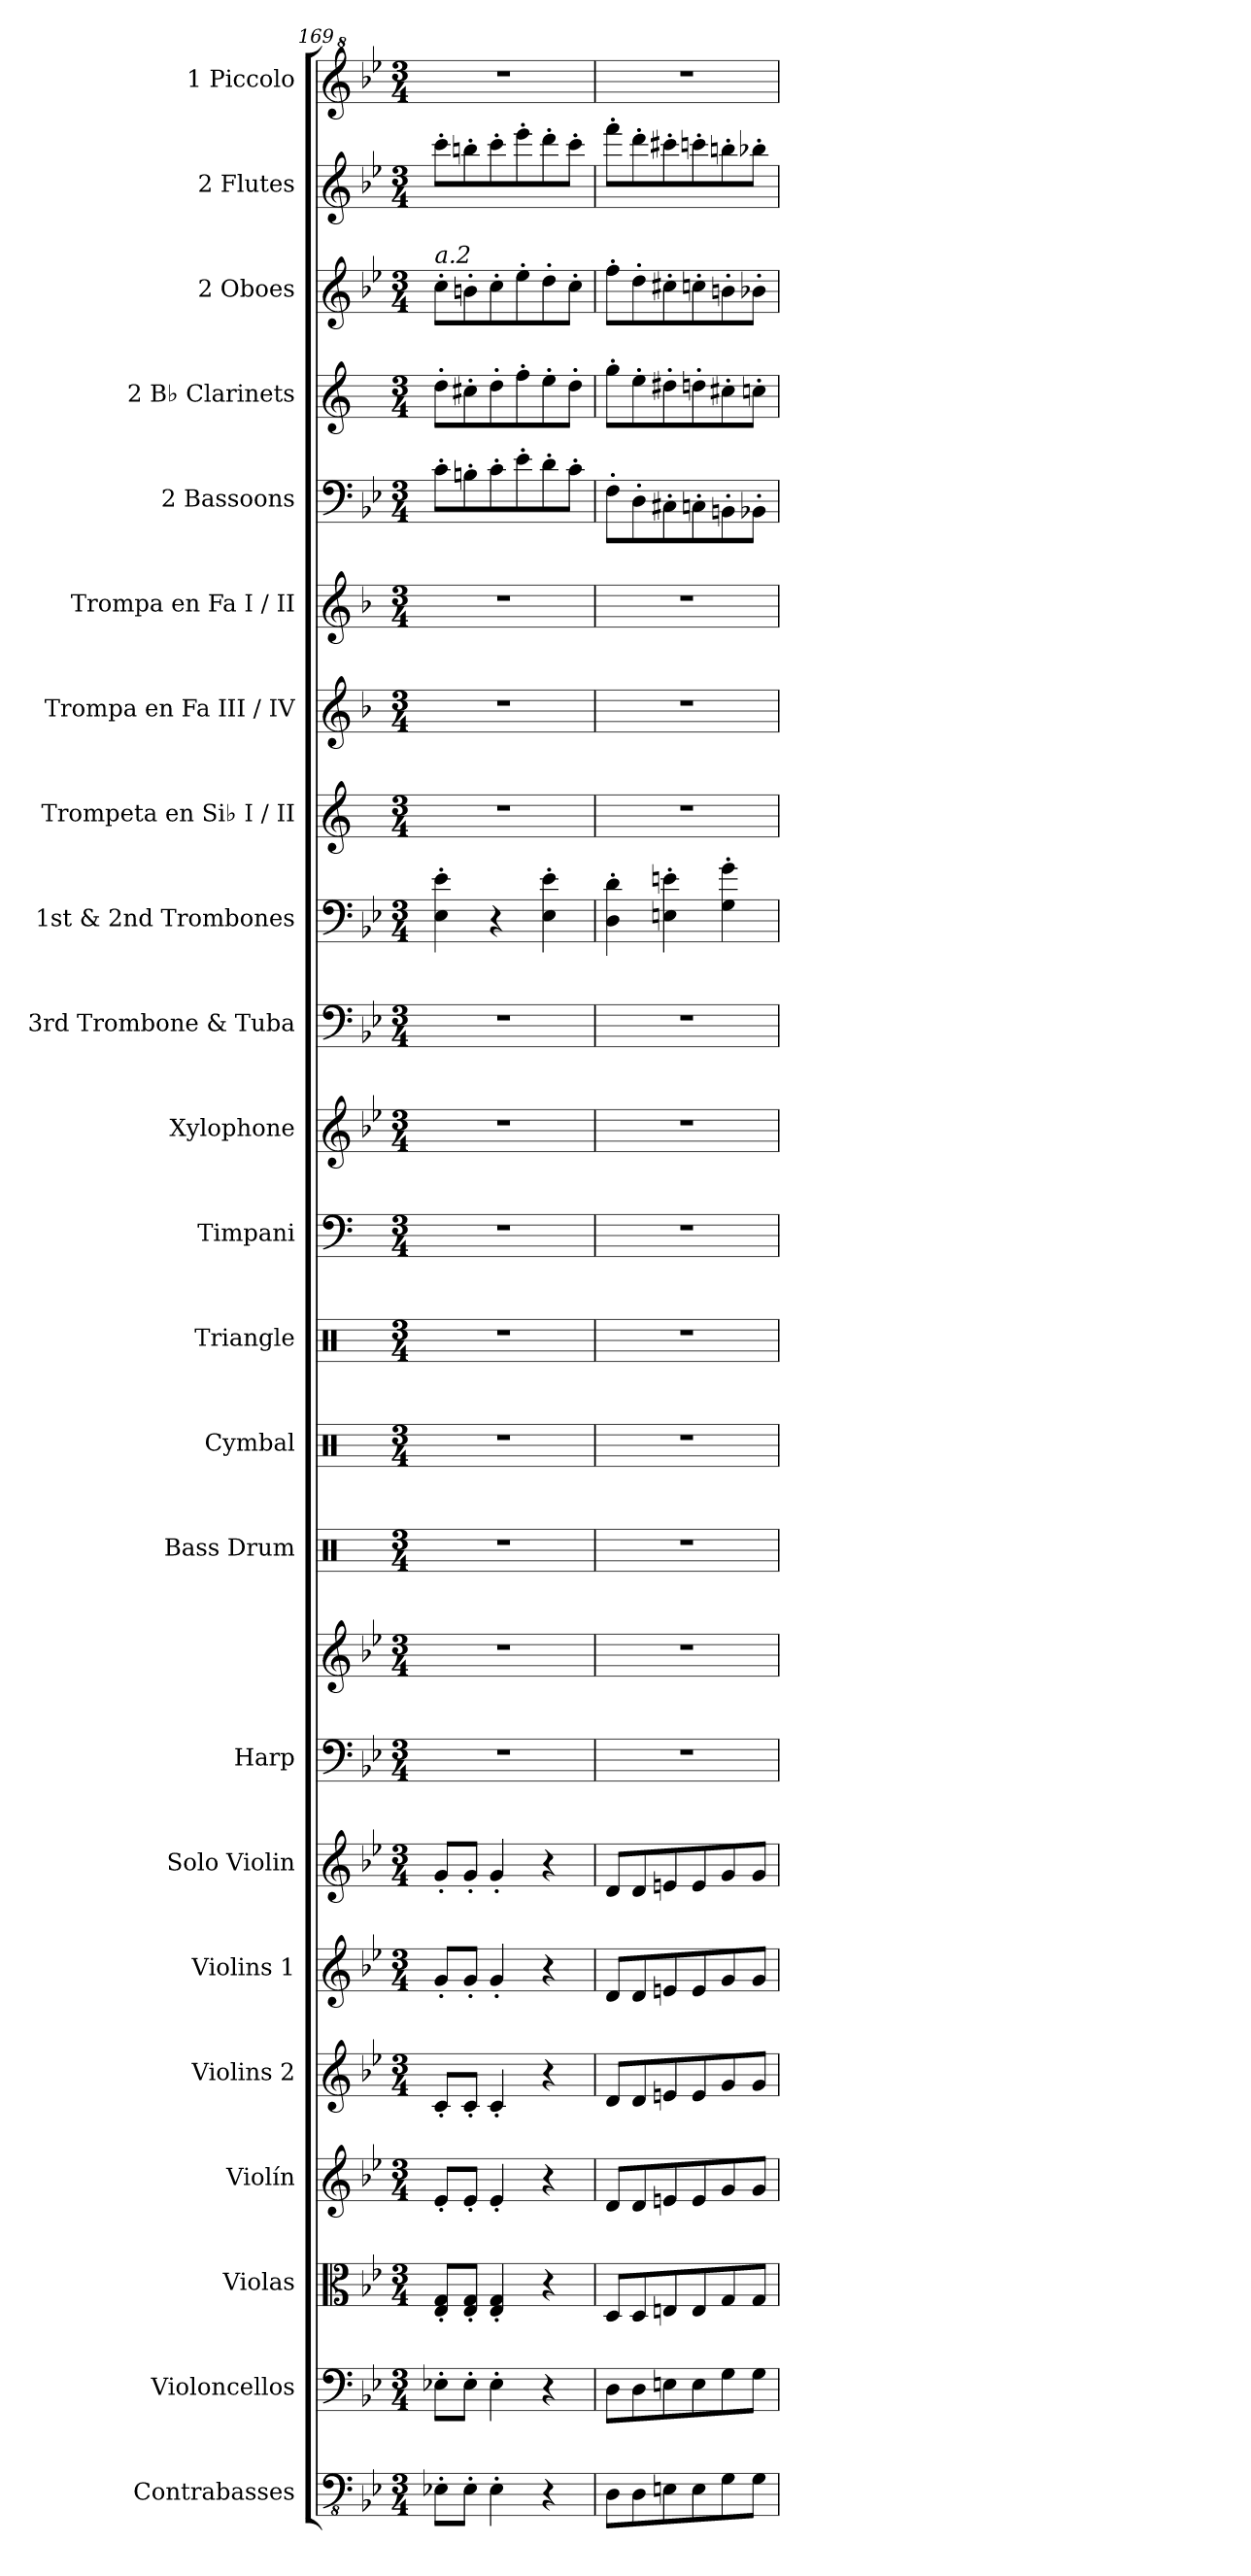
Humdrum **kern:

**kern	**kern	**kern	**kern	**kern	**kern	**kern	**kern	**kern	**kern	**kern	**kern	**kern	**kern	**kern	**kern	**kern	**kern	**kern	**kern	**kern	**kern	**kern	**kern
*part23	*part22	*part21	*part20	*part19	*part18	*part17	*part16	*part16	*part15	*part14	*part13	*part12	*part11	*part10	*part9	*part8	*part7	*part6	*part5	*part4	*part3	*part2	*part1
*staff24	*staff23	*staff22	*staff21	*staff20	*staff19	*staff18	*staff17	*staff16	*staff15	*staff14	*staff13	*staff12	*staff11	*staff10	*staff9	*staff8	*staff7	*staff6	*staff5	*staff4	*staff3	*staff2	*staff1
*I"Contrabasses	*I"Violoncellos	*I"Violas	*I"Violín	*I"Violins 2	*I"Violins 1	*I"Solo Violin	*I"Harp	*	*I"Bass Drum	*I"Cymbal	*I"Triangle	*I"Timpani	*I"Xylophone	*I"3rd Trombone     &amp; Tuba	*I"1st &amp; 2nd Trombones	*I"Trompeta en Si♭  I / II	*I"Trompa en Fa   III / IV	*I"Trompa en Fa I / II	*I"2 Bassoons	*I"2 B♭ Clarinets	*I"2 Oboes	*I"2 Flutes	*I"1 Piccolo
*I'Cbs.	*I'Vlcs.	*I'Vlas.	*I'Vln.	*I'Vlns. 2	*I'Vlns. 1	*I'S. Vln.	*I'Hrp.	*	*I'B. Dr.	*I'Cym.	*I'Trgl.	*I'Timp.	*I'Xyl.	*I'3rd Trb. &amp; Tba.	*I'1st &amp; 2nd    Trbs.	*I'Tpt. Si♭  I / II	*I'Trmp. Fa   III / IV	*I'Trmp. Fa I / II	*I'2 Bsns.	*I'2 B♭ Cls.	*I'2 Obs.	*I'2 Fls.	*I'1 Picc.
*clefFv4	*clefF4	*clefC3	*clefG2	*clefG2	*clefG2	*clefG2	*clefF4	*clefG2	*clefX	*clefX	*clefX	*clefF4	*clefG2	*clefF4	*clefF4	*clefG2	*clefG2	*clefG2	*clefF4	*clefG2	*clefG2	*clefG2	*clefG^2
*	*	*	*	*	*	*	*	*	*	*	*	*	*ITrd-7c-12	*	*	*ITrd1c2	*ITrd4c7	*ITrd4c7	*	*ITrd1c2	*	*	*ITrd-7c-12
*k[b-e-]	*k[b-e-]	*k[b-e-]	*k[b-e-]	*k[b-e-]	*k[b-e-]	*k[b-e-]	*k[b-e-]	*k[b-e-]	*k[]	*k[]	*k[]	*k[]	*k[b-e-]	*k[b-e-]	*k[b-e-]	*k[b-e-]	*k[b-e-]	*k[b-e-]	*k[b-e-]	*k[b-e-]	*k[b-e-]	*k[b-e-]	*k[b-e-]
*M3/4	*M3/4	*M3/4	*M3/4	*M3/4	*M3/4	*M3/4	*M3/4	*M3/4	*M3/4	*M3/4	*M3/4	*M3/4	*M3/4	*M3/4	*M3/4	*M3/4	*M3/4	*M3/4	*M3/4	*M3/4	*M3/4	*M3/4	*M3/4
=169	=169	=169	=169	=169	=169	=169	=169	=169	=169	=169	=169	=169	=169	=169	=169	=169	=169	=169	=169	=169	=169	=169	=169
!	!	!	!	!	!	!	!	!	!	!	!	!	!	!	!	!	!	!	!	!	!LO:TX:a:i:t=a.2	!	!
8EE-X'\L	8E-X'\L	8E-/' 8G/'L	8e-'/L	8c'/L	8g'/L	8g'/L	2.r	2.r	2.r	2.r	2.r	2.r	2.r	2.r	4E-\' 4e-\'	2.r	2.r	2.r	8c'\L	8cc'\L	8cc'\L	8ccc'\L	2.r
8EE-'\J	8E-'\J	8E-/' 8G/'J	8e-'/J	8c'/J	8g'/J	8g'/J	.	.	.	.	.	.	.	.	.	.	.	.	8Bn'\	8bn'\	8bn'\	8bbn'\	.
4EE-'\	4E-'\	4E-/' 4G/'	4e-'/	4c'/	4g'/	4g'/	.	.	.	.	.	.	.	.	4r	.	.	.	8c'\	8cc'\	8cc'\	8ccc'\	.
.	.	.	.	.	.	.	.	.	.	.	.	.	.	.	.	.	.	.	8e-'\	8ee-'\	8ee-'\	8eee-'\	.
4r	4r	4r	4r	4r	4r	4r	.	.	.	.	.	.	.	.	4E-\' 4e-\'	.	.	.	8d'\	8dd'\	8dd'\	8ddd'\	.
.	.	.	.	.	.	.	.	.	.	.	.	.	.	.	.	.	.	.	8c'\J	8cc'\J	8cc'\J	8ccc'\J	.
=170	=170	=170	=170	=170	=170	=170	=170	=170	=170	=170	=170	=170	=170	=170	=170	=170	=170	=170	=170	=170	=170	=170	=170
8DD\L	8D\L	8D/L	8d/L	8d/L	8d/L	8d/L	2.r	2.r	2.r	2.r	2.r	2.r	2.r	2.r	4D\' 4d\'	2.r	2.r	2.r	8F'\L	8ff'\L	8ff'\L	8fff'\L	2.r
8DD\	8D\	8D/	8d/	8d/	8d/	8d/	.	.	.	.	.	.	.	.	.	.	.	.	8D'\	8dd'\	8dd'\	8ddd'\	.
8EEn\	8En\	8En/	8en/	8en/	8en/	8en/	.	.	.	.	.	.	.	.	4En\' 4en\'	.	.	.	8C#X'\	8cc#X'\	8cc#X'\	8ccc#X'\	.
8EE\	8E\	8E/	8e/	8e/	8e/	8e/	.	.	.	.	.	.	.	.	.	.	.	.	8Cn'\	8ccn'\	8ccn'\	8cccn'\	.
8GG\	8G\	8G/	8g/	8g/	8g/	8g/	.	.	.	.	.	.	.	.	4G\' 4g\'	.	.	.	8BBn'\	8bn'\	8bn'\	8bbn'\	.
8GG\J	8G\J	8G/J	8g/J	8g/J	8g/J	8g/J	.	.	.	.	.	.	.	.	.	.	.	.	8BB-X'\J	8b-X'\J	8b-X'\J	8bb-X'\J	.
=	=	=	=	=	=	=	=	=	=	=	=	=	=	=	=	=	=	=	=	=	=	=	=
*-	*-	*-	*-	*-	*-	*-	*-	*-	*-	*-	*-	*-	*-	*-	*-	*-	*-	*-	*-	*-	*-	*-	*-
